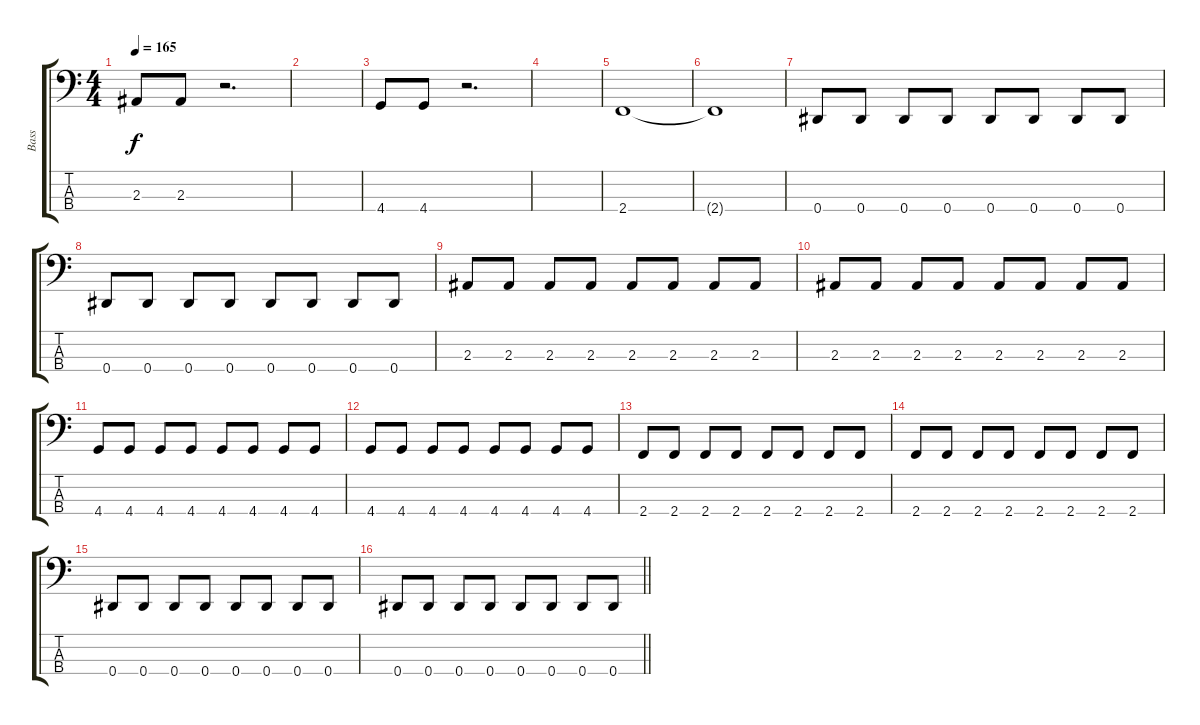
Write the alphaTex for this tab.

\track ("Bass" "Bass") {instrument electricbassfinger}
\staff {score tabs}
\tuning (Gb2 Db2 Ab1 Eb1) {hide}
\ts (4 4)
\tempo 165
\clef f4
\ks c
2.3.8{dy f instrument electricbassfinger} 2.3.8 r.2{d} |
|
4.4.8 4.4.8 r.2{d} |
|
2.4.1 |
2.4{t}.1 |
0.4.8 0.4.8 0.4.8 0.4.8 0.4.8 0.4.8 0.4.8 0.4.8 |
0.4.8 0.4.8 0.4.8 0.4.8 0.4.8 0.4.8 0.4.8 0.4.8 |
2.3.8 2.3.8 2.3.8 2.3.8 2.3.8 2.3.8 2.3.8 2.3.8 |
2.3.8 2.3.8 2.3.8 2.3.8 2.3.8 2.3.8 2.3.8 2.3.8 |
4.4.8 4.4.8 4.4.8 4.4.8 4.4.8 4.4.8 4.4.8 4.4.8 |
4.4.8 4.4.8 4.4.8 4.4.8 4.4.8 4.4.8 4.4.8 4.4.8 |
2.4.8 2.4.8 2.4.8 2.4.8 2.4.8 2.4.8 2.4.8 2.4.8 |
2.4.8 2.4.8 2.4.8 2.4.8 2.4.8 2.4.8 2.4.8 2.4.8 |
0.4.8 0.4.8 0.4.8 0.4.8 0.4.8 0.4.8 0.4.8 0.4.8 |
\barLineRight lightlight
0.4.8 0.4.8 0.4.8 0.4.8 0.4.8 0.4.8 0.4.8 0.4.8
